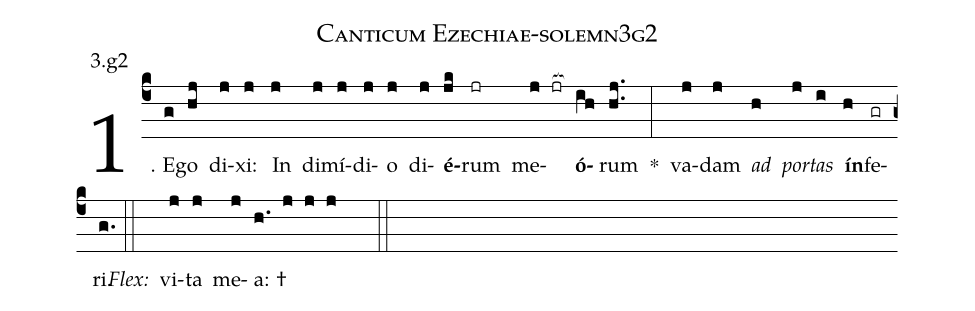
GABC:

name: Canticum Ezechiae-solemn3g2;
annotation: 3.g2;
%%
(c4)1. E(g)go(hj) di(j)xi:(j) In(j) di(j)mí(j)di(j)o(j) di(j)<b>é</b>(jk)rum(jr) me(j jr[ocb:1{])<b>ó</b>(ih[ocb:0}])rum(hj..) *(:) va(j)dam(j) <i>ad</i>(h) <i>por</i>(j)<i>tas</i>(i) <b>ín</b>(h)fe(gr)ri.(g.) (::)
<i>Flex:</i>()  vi(j)ta(j) me(j)a: †(h. j j j  ::)
